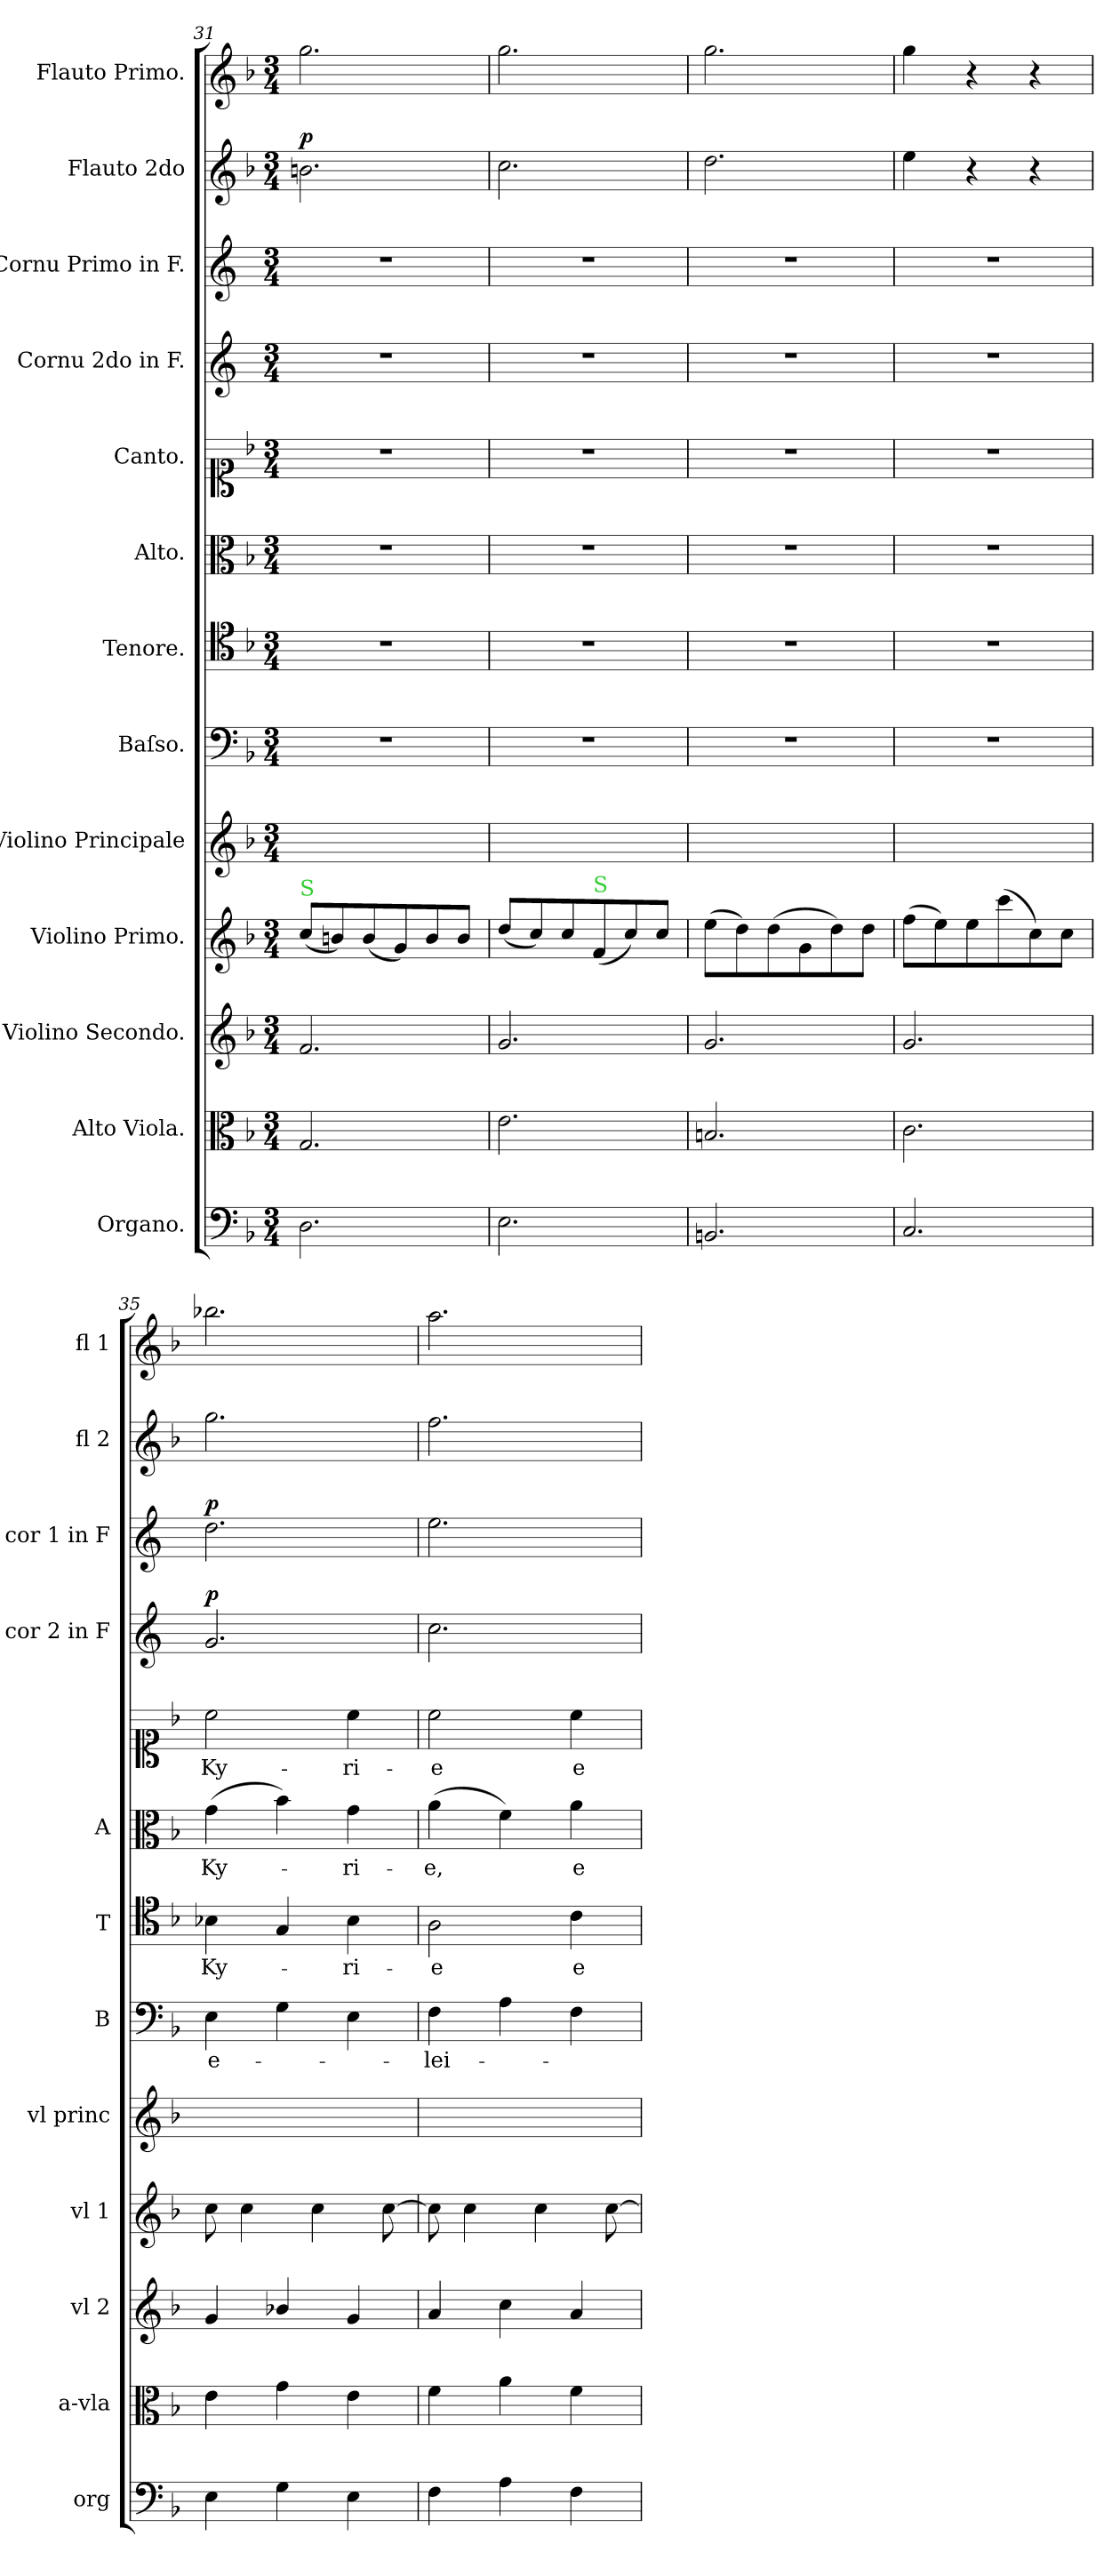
**kern	**kern	**kern	**kern	**kern	**kern	**text	**dynam	**kern	**text	**dynam	**kern	**text	**dynam	**kern	**text	**dynam	**kern	**dynam	**kern	**dynam	**kern	**dynam	**kern	**dynam
*part13	*part12	*part11	*part10	*part9	*part8	*part8	*part8	*part7	*part7	*part7	*part6	*part6	*part6	*part5	*part5	*part5	*part4	*part4	*part3	*part3	*part2	*part2	*part1	*part1
*staff13	*staff12	*staff11	*staff10	*staff9	*staff8	*staff8	*staff8	*staff7	*staff7	*staff7	*staff6	*staff6	*staff6	*staff5	*staff5	*staff5	*staff4	*staff4	*staff3	*staff3	*staff2	*staff2	*staff1	*staff1
*I"Organo.	*I"Alto Viola.	*I"Violino Secondo.	*I"Violino Primo.	*I"Violino Principale	*I"Baſso.	*	*	*I"Tenore.	*	*	*I"Alto.	*	*	*I"Canto.	*	*	*I"Cornu 2do in F.	*	*I"Cornu Primo in F.	*	*I"Flauto 2do	*	*I"Flauto Primo.	*
*I'org	*I'a-vla	*I'vl 2	*I'vl 1	*I'vl princ	*I'B	*	*	*I'T	*	*	*I'A	*	*	*	*	*	*I'cor 2 in F	*	*I'cor 1 in F	*	*I'fl 2	*	*I'fl 1	*
*clefF4	*clefC3	*clefG2	*clefG2	*clefG2	*clefF4	*	*	*clefC4	*	*	*clefC3	*	*	*clefC1	*	*	*clefG2	*	*clefG2	*	*clefG2	*	*clefG2	*
*	*	*	*	*	*	*	*	*	*	*	*	*	*	*	*	*	*ITrd4c7	*	*ITrd4c7	*	*	*	*	*
*k[b-]	*k[b-]	*k[b-]	*k[b-]	*k[b-]	*k[b-]	*	*	*k[b-]	*	*	*k[b-]	*	*	*k[b-]	*	*	*k[b-]	*	*k[b-]	*	*k[b-]	*	*k[b-]	*
*F:	*F:	*F:	*F:	*F:	*F:	*	*	*F:	*	*	*F:	*	*	*F:	*	*	*F:	*	*F:	*	*F:	*	*F:	*
*M3/4	*M3/4	*M3/4	*M3/4	*M3/4	*M3/4	*	*	*M3/4	*	*	*M3/4	*	*	*M3/4	*	*	*M3/4	*	*M3/4	*	*M3/4	*	*M3/4	*
=31	=31	=31	=31	=31	=31	=31	=31	=31	=31	=31	=31	=31	=31	=31	=31	=31	=31	=31	=31	=31	=31	=31	=31	=31
!	!	!	!LO:TX:a:color=limegreen:t=S	!	!	!	!	!	!	!	!	!	!	!	!	!	!	!	!	!	!	!	!	!
!	!	!	!	!	!	!	!	!	!	!	!	!	!	!	!	!	!	!	!	!	!	!LO:DY:a	!	!LO:DY:b
2.D\	2.G/	2.f/	(8cc/L	2.ryy	2.r	.	.	2.r	.	.	2.r	.	.	2.r	.	.	2.r	.	2.r	.	2.bn\	p.	2.gg\	po.
.	.	.	8bn/)	.	.	.	.	.	.	.	.	.	.	.	.	.	.	.	.	.	.	.	.	.
.	.	.	(8b/	.	.	.	.	.	.	.	.	.	.	.	.	.	.	.	.	.	.	.	.	.
.	.	.	8g/)	.	.	.	.	.	.	.	.	.	.	.	.	.	.	.	.	.	.	.	.	.
.	.	.	8b/	.	.	.	.	.	.	.	.	.	.	.	.	.	.	.	.	.	.	.	.	.
.	.	.	8b/J	.	.	.	.	.	.	.	.	.	.	.	.	.	.	.	.	.	.	.	.	.
=32	=32	=32	=32	=32	=32	=32	=32	=32	=32	=32	=32	=32	=32	=32	=32	=32	=32	=32	=32	=32	=32	=32	=32	=32
2.E\	2.e\	2.g/	(8dd/L	2.ryy	2.r	.	.	2.r	.	.	2.r	.	.	2.r	.	.	2.r	.	2.r	.	2.cc\	.	2.gg\	.
.	.	.	8cc/)	.	.	.	.	.	.	.	.	.	.	.	.	.	.	.	.	.	.	.	.	.
.	.	.	8cc/	.	.	.	.	.	.	.	.	.	.	.	.	.	.	.	.	.	.	.	.	.
!	!	!	!LO:TX:a:color=limegreen:t=S	!	!	!	!	!	!	!	!	!	!	!	!	!	!	!	!	!	!	!	!	!
.	.	.	(8f/	.	.	.	.	.	.	.	.	.	.	.	.	.	.	.	.	.	.	.	.	.
.	.	.	8cc/)	.	.	.	.	.	.	.	.	.	.	.	.	.	.	.	.	.	.	.	.	.
.	.	.	8cc/J	.	.	.	.	.	.	.	.	.	.	.	.	.	.	.	.	.	.	.	.	.
=33	=33	=33	=33	=33	=33	=33	=33	=33	=33	=33	=33	=33	=33	=33	=33	=33	=33	=33	=33	=33	=33	=33	=33	=33
2.BBn/	2.Bn/	2.g/	(8ee\L	2.ryy	2.r	.	.	2.r	.	.	2.r	.	.	2.r	.	.	2.r	.	2.r	.	2.dd\	.	2.gg\	.
.	.	.	8dd\)	.	.	.	.	.	.	.	.	.	.	.	.	.	.	.	.	.	.	.	.	.
.	.	.	(8dd\	.	.	.	.	.	.	.	.	.	.	.	.	.	.	.	.	.	.	.	.	.
.	.	.	8g\	.	.	.	.	.	.	.	.	.	.	.	.	.	.	.	.	.	.	.	.	.
.	.	.	8dd\)	.	.	.	.	.	.	.	.	.	.	.	.	.	.	.	.	.	.	.	.	.
.	.	.	8dd\J	.	.	.	.	.	.	.	.	.	.	.	.	.	.	.	.	.	.	.	.	.
=34	=34	=34	=34	=34	=34	=34	=34	=34	=34	=34	=34	=34	=34	=34	=34	=34	=34	=34	=34	=34	=34	=34	=34	=34
2.C/	2.c\	2.g/	(8ff\L	2.ryy	2.r	.	.	2.r	.	.	2.r	.	.	2.r	.	.	2.r	.	2.r	.	4ee\	.	4gg\	.
.	.	.	8ee\)	.	.	.	.	.	.	.	.	.	.	.	.	.	.	.	.	.	.	.	.	.
.	.	.	8ee\	.	.	.	.	.	.	.	.	.	.	.	.	.	.	.	.	.	4r	.	4r	.
.	.	.	(8ccc\	.	.	.	.	.	.	.	.	.	.	.	.	.	.	.	.	.	.	.	.	.
.	.	.	8cc\)	.	.	.	.	.	.	.	.	.	.	.	.	.	.	.	.	.	4r	.	4r	.
.	.	.	8cc\J	.	.	.	.	.	.	.	.	.	.	.	.	.	.	.	.	.	.	.	.	.
=35	=35	=35	=35	=35	=35	=35	=35	=35	=35	=35	=35	=35	=35	=35	=35	=35	=35	=35	=35	=35	=35	=35	=35	=35
!	!	!	!	!	!	!	!LO:DY:a	!	!	!LO:DY:a	!	!	!LO:DY:a	!	!	!LO:DY:a	!	!LO:DY:a	!	!LO:DY:a	!	!	!	!
4E\	4e\	4g/	8cc\	2.ryy	4E\	e-	po	4B-X\	Ky-	po	(4g\	Ky-	po	2cc\	Ky-	po	2.c/	p.	2.g\	p.	2.gg\	.	2.bb-X\	.
.	.	.	4cc\	.	.	.	.	.	.	.	.	.	.	.	.	.	.	.	.	.	.	.	.	.
4G\	4g\	4b-X/	.	.	4G\	.	.	4G/	.	.	4b-\)	.	.	.	.	.	.	.	.	.	.	.	.	.
.	.	.	4cc\	.	.	.	.	.	.	.	.	.	.	.	.	.	.	.	.	.	.	.	.	.
4E\	4e\	4g/	.	.	4E\	.	.	4B-\	-ri-	.	4g\	-ri-	.	4cc\	-ri-	.	.	.	.	.	.	.	.	.
.	.	.	[8cc\	.	.	.	.	.	.	.	.	.	.	.	.	.	.	.	.	.	.	.	.	.
=36	=36	=36	=36	=36	=36	=36	=36	=36	=36	=36	=36	=36	=36	=36	=36	=36	=36	=36	=36	=36	=36	=36	=36	=36
4F\	4f\	4a/	8cc\]	2.ryy	4F\	-lei-	.	2A\	-e	.	(4a\	-e,	.	2cc\	-e	.	2.f\	.	2.a\	.	2.ff\	.	2.aa\	.
.	.	.	4cc\	.	.	.	.	.	.	.	.	.	.	.	.	.	.	.	.	.	.	.	.	.
4A\	4a\	4cc\	.	.	4A\	.	.	.	.	.	4f\)	.	.	.	.	.	.	.	.	.	.	.	.	.
.	.	.	4cc\	.	.	.	.	.	.	.	.	.	.	.	.	.	.	.	.	.	.	.	.	.
4F\	4f\	4a/	.	.	4F\	.	.	4c\	e-	.	4a\	e-	.	4cc\	e-	.	.	.	.	.	.	.	.	.
.	.	.	[8cc\	.	.	.	.	.	.	.	.	.	.	.	.	.	.	.	.	.	.	.	.	.
=	=	=	=	=	=	=	=	=	=	=	=	=	=	=	=	=	=	=	=	=	=	=	=	=
*-	*-	*-	*-	*-	*-	*-	*-	*-	*-	*-	*-	*-	*-	*-	*-	*-	*-	*-	*-	*-	*-	*-	*-	*-
